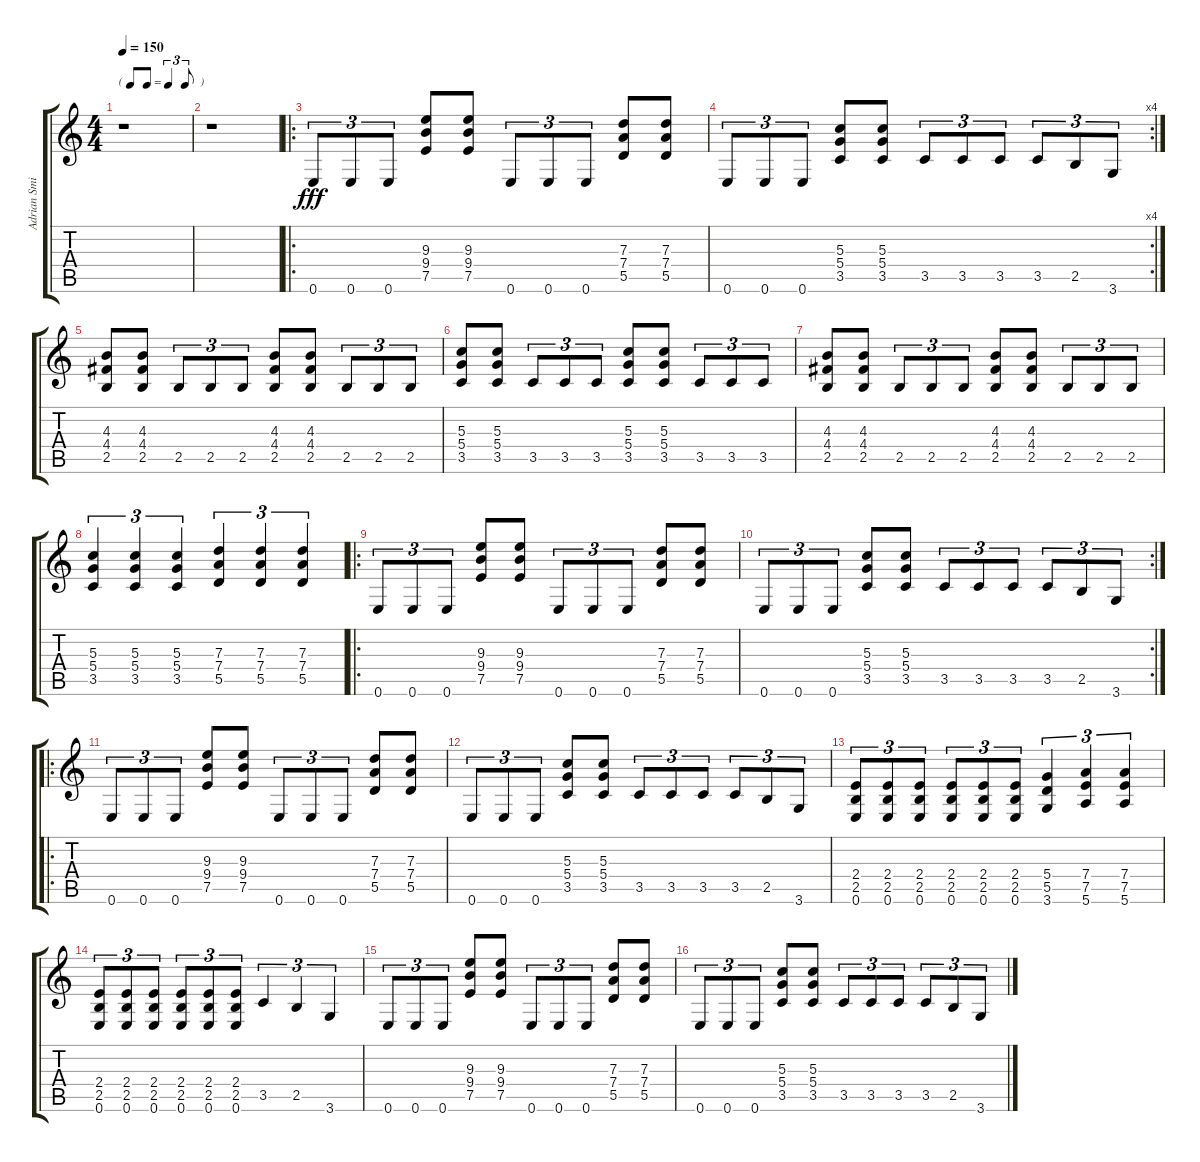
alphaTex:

\track ("Adrian Smith" "Adrian Smi") {instrument overdrivenguitar}
\staff {score tabs}
\tuning (E4 B3 G3 D3 A2 E2) {hide}
\ts (4 4)
\tf triplet8th
\tempo 150
\clef g2
\ks c
r.1{dy fff instrument overdrivenguitar} |
r.1 |
\ro
0.6.8{tu (3 2)} 0.6.8{tu (3 2)} 0.6.8{tu (3 2)} (9.3 9.4 7.5).8 (9.3 9.4 7.5).8 0.6.8{tu (3 2)} 0.6.8{tu (3 2)} 0.6.8{tu (3 2)} (7.3 7.4 5.5).8 (7.3 7.4 5.5).8 |
\rc 4
0.6.8{tu (3 2)} 0.6.8{tu (3 2)} 0.6.8{tu (3 2)} (5.3 5.4 3.5).8 (5.3 5.4 3.5).8 3.5.8{tu (3 2)} 3.5.8{tu (3 2)} 3.5.8{tu (3 2)} 3.5.8{tu (3 2)} 2.5.8{tu (3 2)} 3.6.8{tu (3 2)} |
(4.3 4.4 2.5).8 (4.3 4.4 2.5).8 2.5.8{tu (3 2)} 2.5.8{tu (3 2)} 2.5.8{tu (3 2)} (4.3 4.4 2.5).8 (4.3 4.4 2.5).8 2.5.8{tu (3 2)} 2.5.8{tu (3 2)} 2.5.8{tu (3 2)} |
(5.3 5.4 3.5).8 (5.3 5.4 3.5).8 3.5.8{tu (3 2)} 3.5.8{tu (3 2)} 3.5.8{tu (3 2)} (5.3 5.4 3.5).8 (5.3 5.4 3.5).8 3.5.8{tu (3 2)} 3.5.8{tu (3 2)} 3.5.8{tu (3 2)} |
(4.3 4.4 2.5).8 (4.3 4.4 2.5).8 2.5.8{tu (3 2)} 2.5.8{tu (3 2)} 2.5.8{tu (3 2)} (4.3 4.4 2.5).8 (4.3 4.4 2.5).8 2.5.8{tu (3 2)} 2.5.8{tu (3 2)} 2.5.8{tu (3 2)} |
(5.3 5.4 3.5).4{tu (3 2)} (5.3 5.4 3.5).4{tu (3 2)} (5.3 5.4 3.5).4{tu (3 2)} (7.3 7.4 5.5).4{tu (3 2)} (7.3 7.4 5.5).4{tu (3 2)} (7.3 7.4 5.5).4{tu (3 2)} |
\ro
0.6.8{tu (3 2)} 0.6.8{tu (3 2)} 0.6.8{tu (3 2)} (9.3 9.4 7.5).8 (9.3 9.4 7.5).8 0.6.8{tu (3 2)} 0.6.8{tu (3 2)} 0.6.8{tu (3 2)} (7.3 7.4 5.5).8 (7.3 7.4 5.5).8 |
\rc 2
0.6.8{tu (3 2)} 0.6.8{tu (3 2)} 0.6.8{tu (3 2)} (5.3 5.4 3.5).8 (5.3 5.4 3.5).8 3.5.8{tu (3 2)} 3.5.8{tu (3 2)} 3.5.8{tu (3 2)} 3.5.8{tu (3 2)} 2.5.8{tu (3 2)} 3.6.8{tu (3 2)} |
\ro
0.6.8{tu (3 2)} 0.6.8{tu (3 2)} 0.6.8{tu (3 2)} (9.3 9.4 7.5).8 (9.3 9.4 7.5).8 0.6.8{tu (3 2)} 0.6.8{tu (3 2)} 0.6.8{tu (3 2)} (7.3 7.4 5.5).8 (7.3 7.4 5.5).8 |
0.6.8{tu (3 2)} 0.6.8{tu (3 2)} 0.6.8{tu (3 2)} (5.3 5.4 3.5).8 (5.3 5.4 3.5).8 3.5.8{tu (3 2)} 3.5.8{tu (3 2)} 3.5.8{tu (3 2)} 3.5.8{tu (3 2)} 2.5.8{tu (3 2)} 3.6.8{tu (3 2)} |
(2.4 2.5 0.6).8{tu (3 2)} (2.4 2.5 0.6).8{tu (3 2)} (2.4 2.5 0.6).8{tu (3 2)} (2.4 2.5 0.6).8{tu (3 2)} (2.4 2.5 0.6).8{tu (3 2)} (2.4 2.5 0.6).8{tu (3 2)} (5.4 5.5 3.6).4{tu (3 2)} (7.4 7.5 5.6).4{tu (3 2)} (7.4 7.5 5.6).4{tu (3 2)} |
(2.4 2.5 0.6).8{tu (3 2)} (2.4 2.5 0.6).8{tu (3 2)} (2.4 2.5 0.6).8{tu (3 2)} (2.4 2.5 0.6).8{tu (3 2)} (2.4 2.5 0.6).8{tu (3 2)} (2.4 2.5 0.6).8{tu (3 2)} 3.5.4{tu (3 2)} 2.5.4{tu (3 2)} 3.6.4{tu (3 2)} |
0.6.8{tu (3 2)} 0.6.8{tu (3 2)} 0.6.8{tu (3 2)} (9.3 9.4 7.5).8 (9.3 9.4 7.5).8 0.6.8{tu (3 2)} 0.6.8{tu (3 2)} 0.6.8{tu (3 2)} (7.3 7.4 5.5).8 (7.3 7.4 5.5).8 |
0.6.8{tu (3 2)} 0.6.8{tu (3 2)} 0.6.8{tu (3 2)} (5.3 5.4 3.5).8 (5.3 5.4 3.5).8 3.5.8{tu (3 2)} 3.5.8{tu (3 2)} 3.5.8{tu (3 2)} 3.5.8{tu (3 2)} 2.5.8{tu (3 2)} 3.6.8{tu (3 2)}
